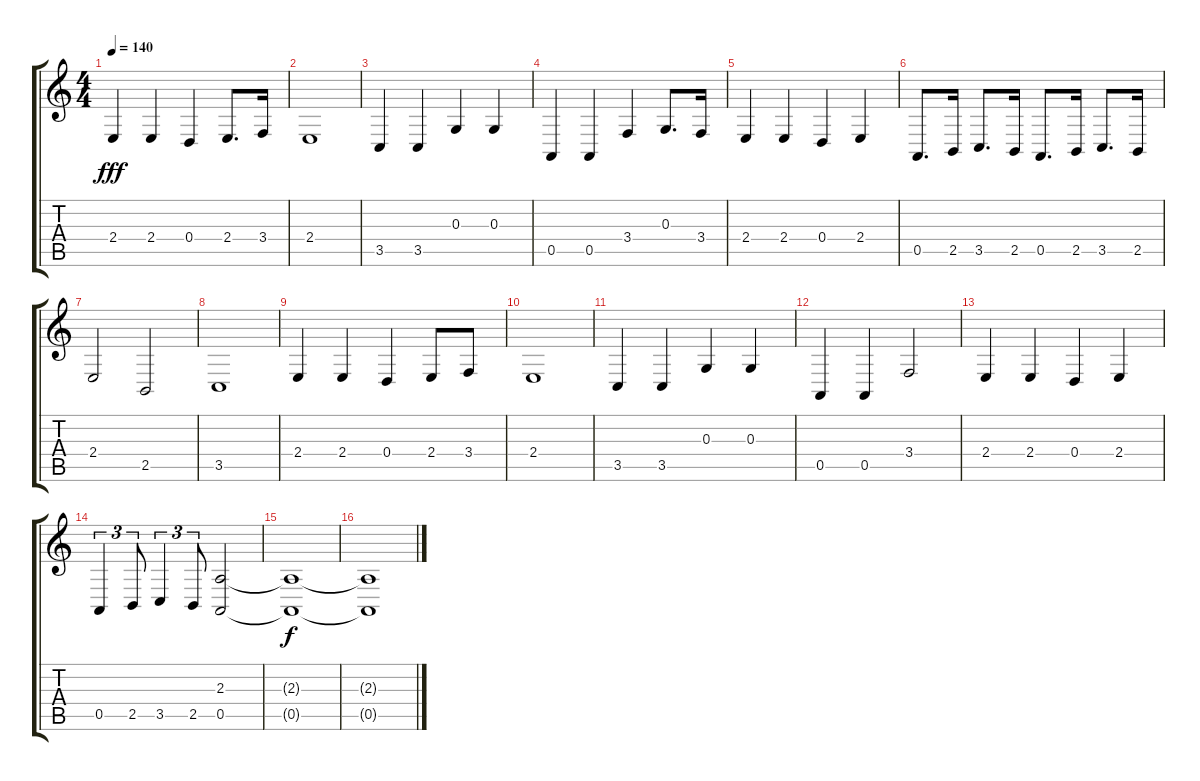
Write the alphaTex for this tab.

\track "" {instrument pad1newage}
\staff {score tabs}
\tuning (E4 B3 G3 D3 A2 E2) {hide}
\ts (4 4)
\tempo 140
\clef g2
\ks c
2.4.4{dy fff} 2.4.4 0.4.4 2.4.8{d} 3.4.16 |
2.4.1 |
3.5.4 3.5.4 0.3.4 0.3.4 |
0.5.4 0.5.4 3.4.4 0.3.8{d} 3.4.16 |
2.4.4 2.4.4 0.4.4 2.4.4 |
0.5.8{d} 2.5.16 3.5.8{d} 2.5.16 0.5.8{d} 2.5.16 3.5.8{d} 2.5.16 |
2.4.2 2.5.2 |
3.5.1 |
2.4.4 2.4.4 0.4.4 2.4.8 3.4.8 |
2.4.1 |
3.5.4 3.5.4 0.3.4 0.3.4 |
0.5.4 0.5.4 3.4.2 |
2.4.4 2.4.4 0.4.4 2.4.4 |
0.5.4{tu (3 2)} 2.5.8{tu (3 2)} 3.5.4{tu (3 2)} 2.5.8{tu (3 2)} (2.3 0.5).2 |
(2.3{t} 0.5{t}).1{dy f} |
(2.3{t} 0.5{t}).1
